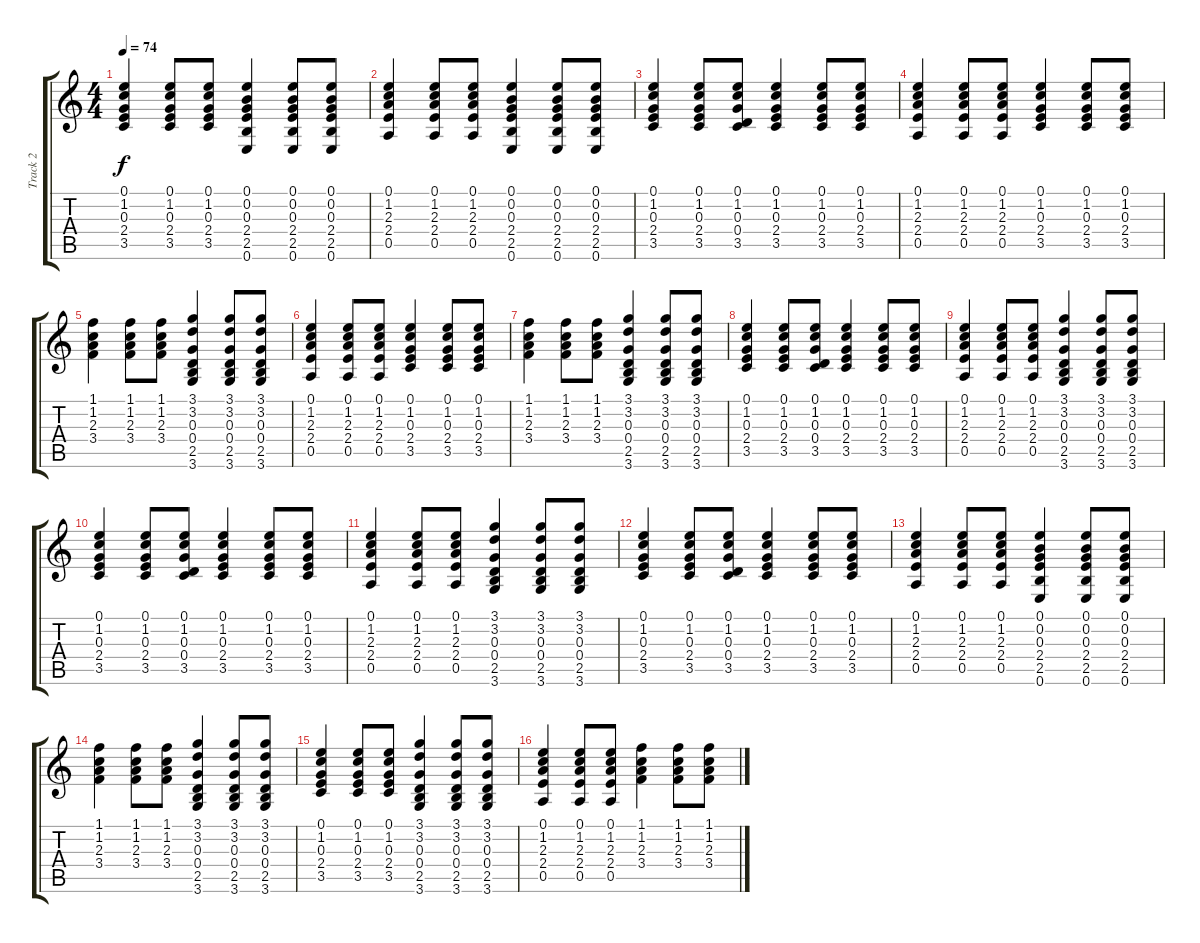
\track ("Track 2" "Track 2") {instrument overdrivenguitar}
\staff {score tabs}
\tuning (E4 B3 G3 D3 A2 E2) {hide}
\ts (4 4)
\tempo 74
\clef g2
\ks c
(0.1 1.2 0.3 2.4 3.5).4{dy f} (0.1 1.2 0.3 2.4 3.5).8 (0.1 1.2 0.3 2.4 3.5).8 (0.1 0.2 0.3 2.4 2.5 0.6).4 (0.1 0.2 0.3 2.4 2.5 0.6).8 (0.1 0.2 0.3 2.4 2.5 0.6).8 |
(0.1 1.2 2.3 2.4 0.5).4 (0.1 1.2 2.3 2.4 0.5).8 (0.1 1.2 2.3 2.4 0.5).8 (0.1 0.2 0.3 2.4 2.5 0.6).4 (0.1 0.2 0.3 2.4 2.5 0.6).8 (0.1 0.2 0.3 2.4 2.5 0.6).8 |
(0.1 1.2 0.3 2.4 3.5).4 (0.1 1.2 0.3 2.4 3.5).8 (0.1 1.2 0.3 0.4 3.5).8 (0.1 1.2 0.3 2.4 3.5).4 (0.1 1.2 0.3 2.4 3.5).8 (0.1 1.2 0.3 2.4 3.5).8 |
(0.1 1.2 2.3 2.4 0.5).4 (0.1 1.2 2.3 2.4 0.5).8 (0.1 1.2 2.3 2.4 0.5).8 (0.1 1.2 0.3 2.4 3.5).4 (0.1 1.2 0.3 2.4 3.5).8 (0.1 1.2 0.3 2.4 3.5).8 |
(1.1 1.2 2.3 3.4).4 (1.1 1.2 2.3 3.4).8 (1.1 1.2 2.3 3.4).8 (3.1 3.2 0.3 0.4 2.5 3.6).4 (3.1 3.2 0.3 0.4 2.5 3.6).8 (3.1 3.2 0.3 0.4 2.5 3.6).8 |
(0.1 1.2 2.3 2.4 0.5).4 (0.1 1.2 2.3 2.4 0.5).8 (0.1 1.2 2.3 2.4 0.5).8 (0.1 1.2 0.3 2.4 3.5).4 (0.1 1.2 0.3 2.4 3.5).8 (0.1 1.2 0.3 2.4 3.5).8 |
(1.1 1.2 2.3 3.4).4 (1.1 1.2 2.3 3.4).8 (1.1 1.2 2.3 3.4).8 (3.1 3.2 0.3 0.4 2.5 3.6).4 (3.1 3.2 0.3 0.4 2.5 3.6).8 (3.1 3.2 0.3 0.4 2.5 3.6).8 |
(0.1 1.2 0.3 2.4 3.5).4 (0.1 1.2 0.3 2.4 3.5).8 (0.1 1.2 0.3 0.4 3.5).8 (0.1 1.2 0.3 2.4 3.5).4 (0.1 1.2 0.3 2.4 3.5).8 (0.1 1.2 0.3 2.4 3.5).8 |
(0.1 1.2 2.3 2.4 0.5).4 (0.1 1.2 2.3 2.4 0.5).8 (0.1 1.2 2.3 2.4 0.5).8 (3.1 3.2 0.3 0.4 2.5 3.6).4 (3.1 3.2 0.3 0.4 2.5 3.6).8 (3.1 3.2 0.3 0.4 2.5 3.6).8 |
(0.1 1.2 0.3 2.4 3.5).4 (0.1 1.2 0.3 2.4 3.5).8 (0.1 1.2 0.3 0.4 3.5).8 (0.1 1.2 0.3 2.4 3.5).4 (0.1 1.2 0.3 2.4 3.5).8 (0.1 1.2 0.3 2.4 3.5).8 |
(0.1 1.2 2.3 2.4 0.5).4 (0.1 1.2 2.3 2.4 0.5).8 (0.1 1.2 2.3 2.4 0.5).8 (3.1 3.2 0.3 0.4 2.5 3.6).4 (3.1 3.2 0.3 0.4 2.5 3.6).8 (3.1 3.2 0.3 0.4 2.5 3.6).8 |
(0.1 1.2 0.3 2.4 3.5).4 (0.1 1.2 0.3 2.4 3.5).8 (0.1 1.2 0.3 0.4 3.5).8 (0.1 1.2 0.3 2.4 3.5).4 (0.1 1.2 0.3 2.4 3.5).8 (0.1 1.2 0.3 2.4 3.5).8 |
(0.1 1.2 2.3 2.4 0.5).4 (0.1 1.2 2.3 2.4 0.5).8 (0.1 1.2 2.3 2.4 0.5).8 (0.1 0.2 0.3 2.4 2.5 0.6).4 (0.1 0.2 0.3 2.4 2.5 0.6).8 (0.1 0.2 0.3 2.4 2.5 0.6).8 |
(1.1 1.2 2.3 3.4).4 (1.1 1.2 2.3 3.4).8 (1.1 1.2 2.3 3.4).8 (3.1 3.2 0.3 0.4 2.5 3.6).4 (3.1 3.2 0.3 0.4 2.5 3.6).8 (3.1 3.2 0.3 0.4 2.5 3.6).8 |
(0.1 1.2 0.3 2.4 3.5).4 (0.1 1.2 0.3 2.4 3.5).8 (0.1 1.2 0.3 2.4 3.5).8 (3.1 3.2 0.3 0.4 2.5 3.6).4 (3.1 3.2 0.3 0.4 2.5 3.6).8 (3.1 3.2 0.3 0.4 2.5 3.6).8 |
(0.1 1.2 2.3 2.4 0.5).4 (0.1 1.2 2.3 2.4 0.5).8 (0.1 1.2 2.3 2.4 0.5).8 (1.1 1.2 2.3 3.4).4 (1.1 1.2 2.3 3.4).8 (1.1 1.2 2.3 3.4).8
